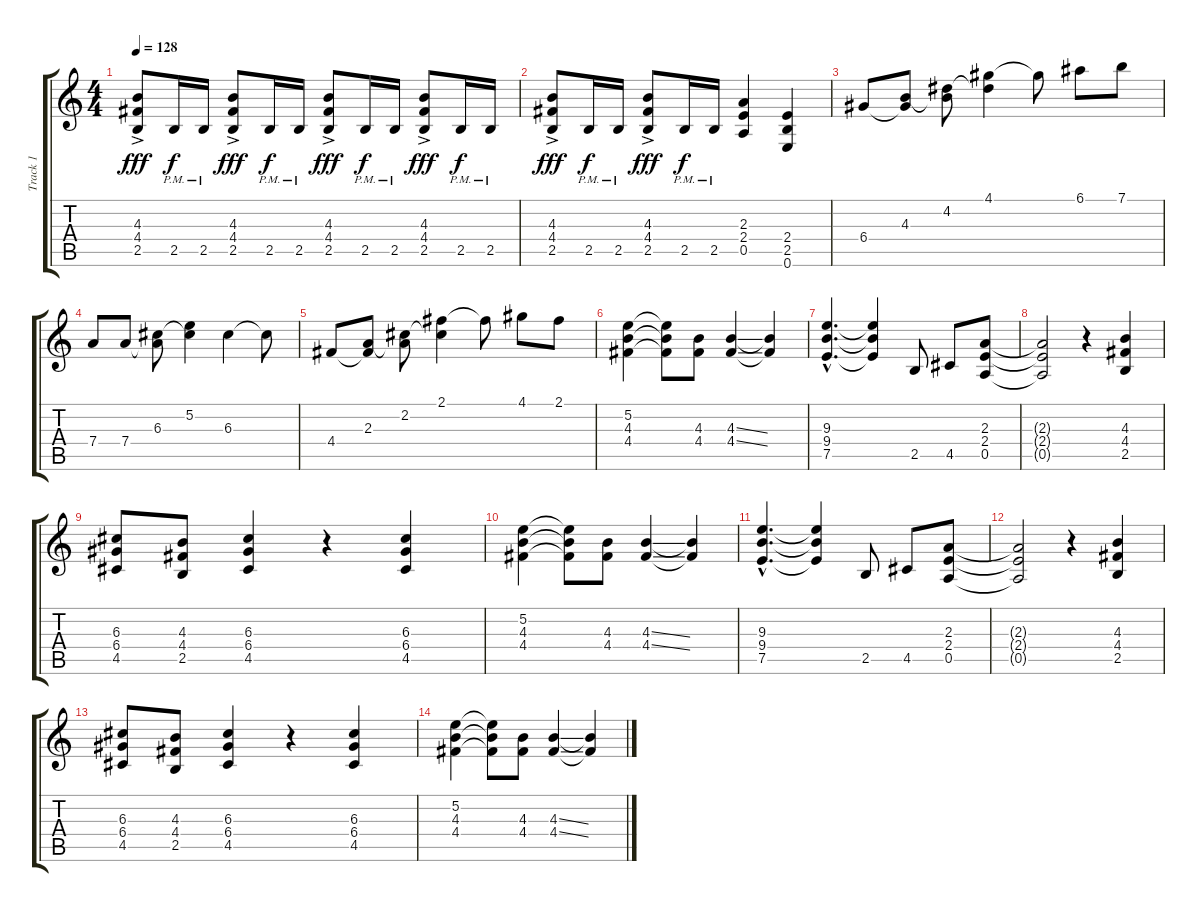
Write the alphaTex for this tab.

\track ("Track 1" "Track 1") {instrument distortionguitar}
\staff {score tabs}
\tuning (E4 B3 G3 D3 A2 E2) {hide}
\ts (4 4)
\tempo 128
\clef g2
\ks c
(4.3 4.4 2.5{ac}).8{dy fff} 2.5{pm}.16{dy f} 2.5{pm}.16 (4.3 4.4 2.5{ac}).8{dy fff} 2.5{pm}.16{dy f} 2.5{pm}.16 (4.3 4.4 2.5{ac}).8{dy fff} 2.5{pm}.16{dy f} 2.5{pm}.16 (4.3 4.4 2.5{ac}).8{dy fff} 2.5{pm}.16{dy f} 2.5{pm}.16 |
(4.3 4.4 2.5{ac}).8{dy fff} 2.5{pm}.16{dy f} 2.5{pm}.16 (4.3 4.4 2.5{ac}).8{dy fff} 2.5{pm}.16{dy f} 2.5{pm}.16 (2.3 2.4 0.5).4 (2.4 2.5 0.6).4 |
6.4.8 (4.3 6.4{t}).8 (4.2 4.3{t}).8 (4.1 4.2{t}).4 4.1{t}.8 6.1.8 7.1.8 |
7.4.8 7.4.8 (6.3 7.4{t}).8 (5.2 6.3{t}).4 6.3.4 6.3{t}.8 |
4.4.8 (2.3 4.4{t}).8 (2.2 2.3{t}).8 (2.1 2.2{t}).4 2.1{t}.8 4.1.8 2.1.8 |
(5.2 4.3 4.4).4 (5.2{t} 4.3{t} 4.4{t}).8 (4.3 4.4).8 (4.3{ss} 4.4{ss}).4 (4.3{t} 4.4{t}).4 |
(9.3{hac} 9.4{hac} 7.5{hac}).4{d} (9.3{t} 9.4{t} 7.5{t}).4 2.5.8 4.5.8 (2.3 2.4 0.5).8 |
(2.3{t} 2.4{t} 0.5{t}).2 r.4 (4.3 4.4 2.5).4 |
(6.3 6.4 4.5).8 (4.3 4.4 2.5).8 (6.3 6.4 4.5).4 r.4 (6.3 6.4 4.5).4 |
(5.2 4.3 4.4).4 (5.2{t} 4.3{t} 4.4{t}).8 (4.3 4.4).8 (4.3{ss} 4.4{ss}).4 (4.3{t} 4.4{t}).4 |
(9.3{hac} 9.4{hac} 7.5{hac}).4{d} (9.3{t} 9.4{t} 7.5{t}).4 2.5.8 4.5.8 (2.3 2.4 0.5).8 |
(2.3{t} 2.4{t} 0.5{t}).2 r.4 (4.3 4.4 2.5).4 |
(6.3 6.4 4.5).8 (4.3 4.4 2.5).8 (6.3 6.4 4.5).4 r.4 (6.3 6.4 4.5).4 |
(5.2 4.3 4.4).4 (5.2{t} 4.3{t} 4.4{t}).8 (4.3 4.4).8 (4.3{ss} 4.4{ss}).4 (4.3{t} 4.4{t}).4
